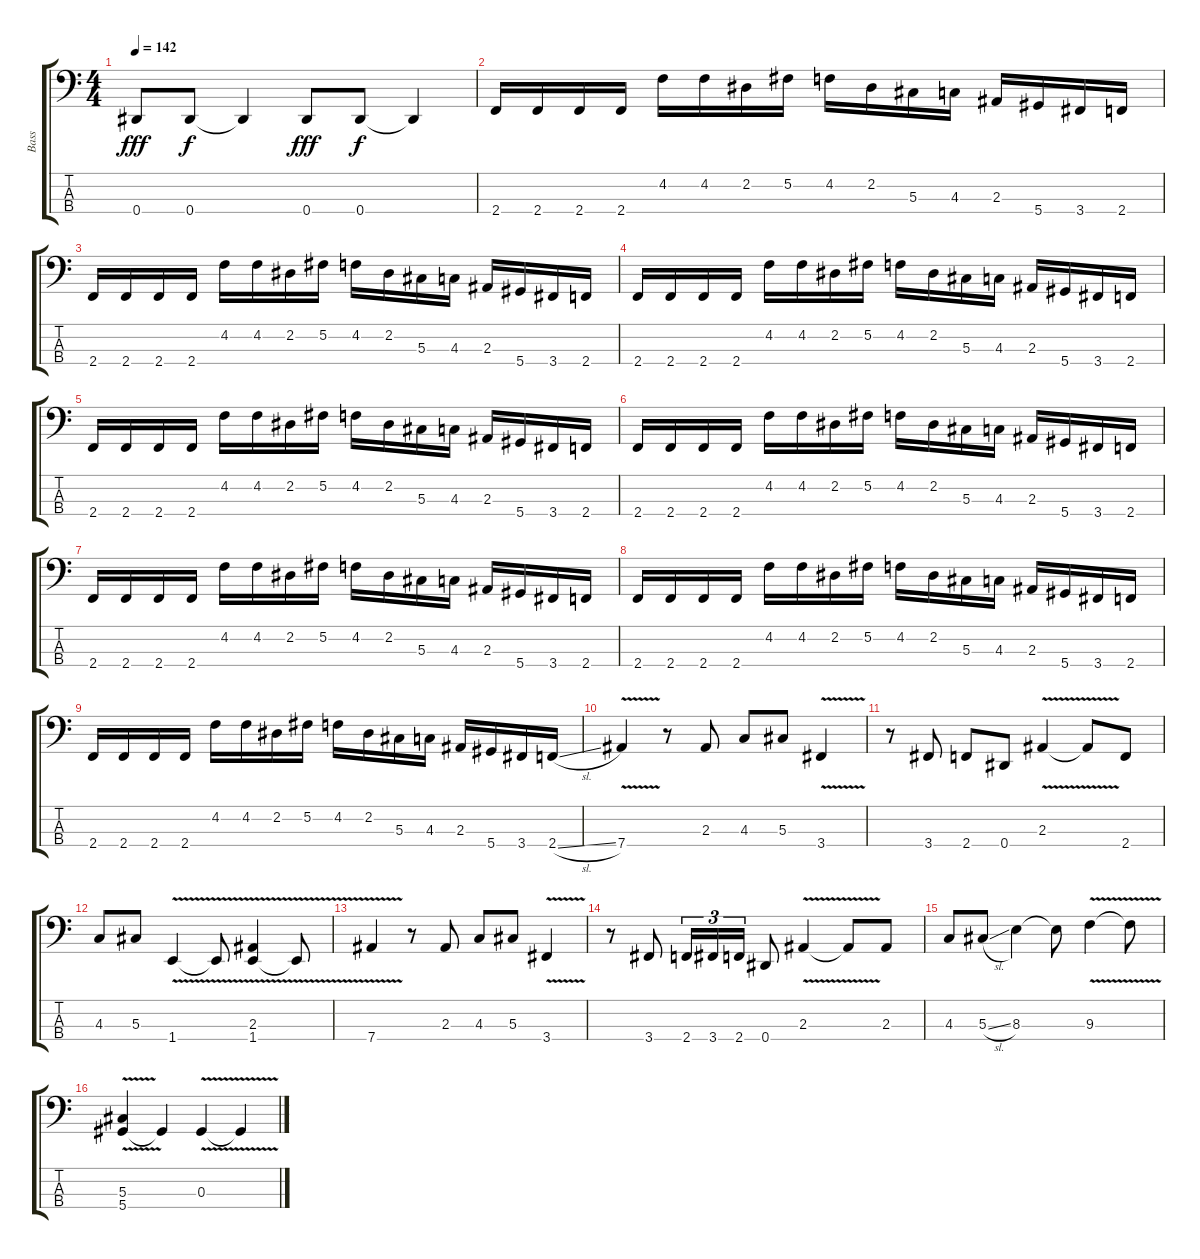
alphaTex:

\track ("Bass" "Bass") {instrument electricbasspick}
\staff {score tabs}
\tuning (Gb2 Db2 Ab1 Eb1) {hide}
\ts (4 4)
\tempo 142
\clef f4
\ks c
0.4.8{dy fff} 0.4.8{dy f} 0.4{t}.4 0.4.8{dy fff} 0.4.8{dy f} 0.4{t}.4 |
2.4.16 2.4.16 2.4.16 2.4.16 4.2.16 4.2.16 2.2.16 5.2.16 4.2.16 2.2.16 5.3.16 4.3.16 2.3.16 5.4.16 3.4.16 2.4.16 |
2.4.16 2.4.16 2.4.16 2.4.16 4.2.16 4.2.16 2.2.16 5.2.16 4.2.16 2.2.16 5.3.16 4.3.16 2.3.16 5.4.16 3.4.16 2.4.16 |
2.4.16 2.4.16 2.4.16 2.4.16 4.2.16 4.2.16 2.2.16 5.2.16 4.2.16 2.2.16 5.3.16 4.3.16 2.3.16 5.4.16 3.4.16 2.4.16 |
2.4.16 2.4.16 2.4.16 2.4.16 4.2.16 4.2.16 2.2.16 5.2.16 4.2.16 2.2.16 5.3.16 4.3.16 2.3.16 5.4.16 3.4.16 2.4.16 |
2.4.16 2.4.16 2.4.16 2.4.16 4.2.16 4.2.16 2.2.16 5.2.16 4.2.16 2.2.16 5.3.16 4.3.16 2.3.16 5.4.16 3.4.16 2.4.16 |
2.4.16 2.4.16 2.4.16 2.4.16 4.2.16 4.2.16 2.2.16 5.2.16 4.2.16 2.2.16 5.3.16 4.3.16 2.3.16 5.4.16 3.4.16 2.4.16 |
2.4.16 2.4.16 2.4.16 2.4.16 4.2.16 4.2.16 2.2.16 5.2.16 4.2.16 2.2.16 5.3.16 4.3.16 2.3.16 5.4.16 3.4.16 2.4.16 |
2.4.16 2.4.16 2.4.16 2.4.16 4.2.16 4.2.16 2.2.16 5.2.16 4.2.16 2.2.16 5.3.16 4.3.16 2.3.16 5.4.16 3.4.16 2.4{sl}.16 |
7.4{v}.4 r.8 2.3.8 4.3.8 5.3.8 3.4{v}.4 |
r.8 3.4.8 2.4.8 0.4.8 2.3{v}.4 2.3{t}.8 2.4.8 |
4.3.8 5.3.8 1.4{v}.4 1.4{t}.8 (2.3{v} 1.4{v}).4 1.4{t}.8 |
7.4{v}.4 r.8 2.3.8 4.3.8 5.3.8 3.4{v}.4 |
r.8 3.4.8 2.4.16{tu (3 2)} 3.4.16{tu (3 2)} 2.4.16{tu (3 2)} 0.4.8 2.3{v}.4 2.3{t}.8 2.3.8 |
4.3.8 5.3{sl}.8 8.3.4 8.3{t}.8 9.3{v}.4 9.3{t}.8 |
(5.3{v} 5.4).4 5.4{t}.4 0.3{v}.4 0.3{t}.4
